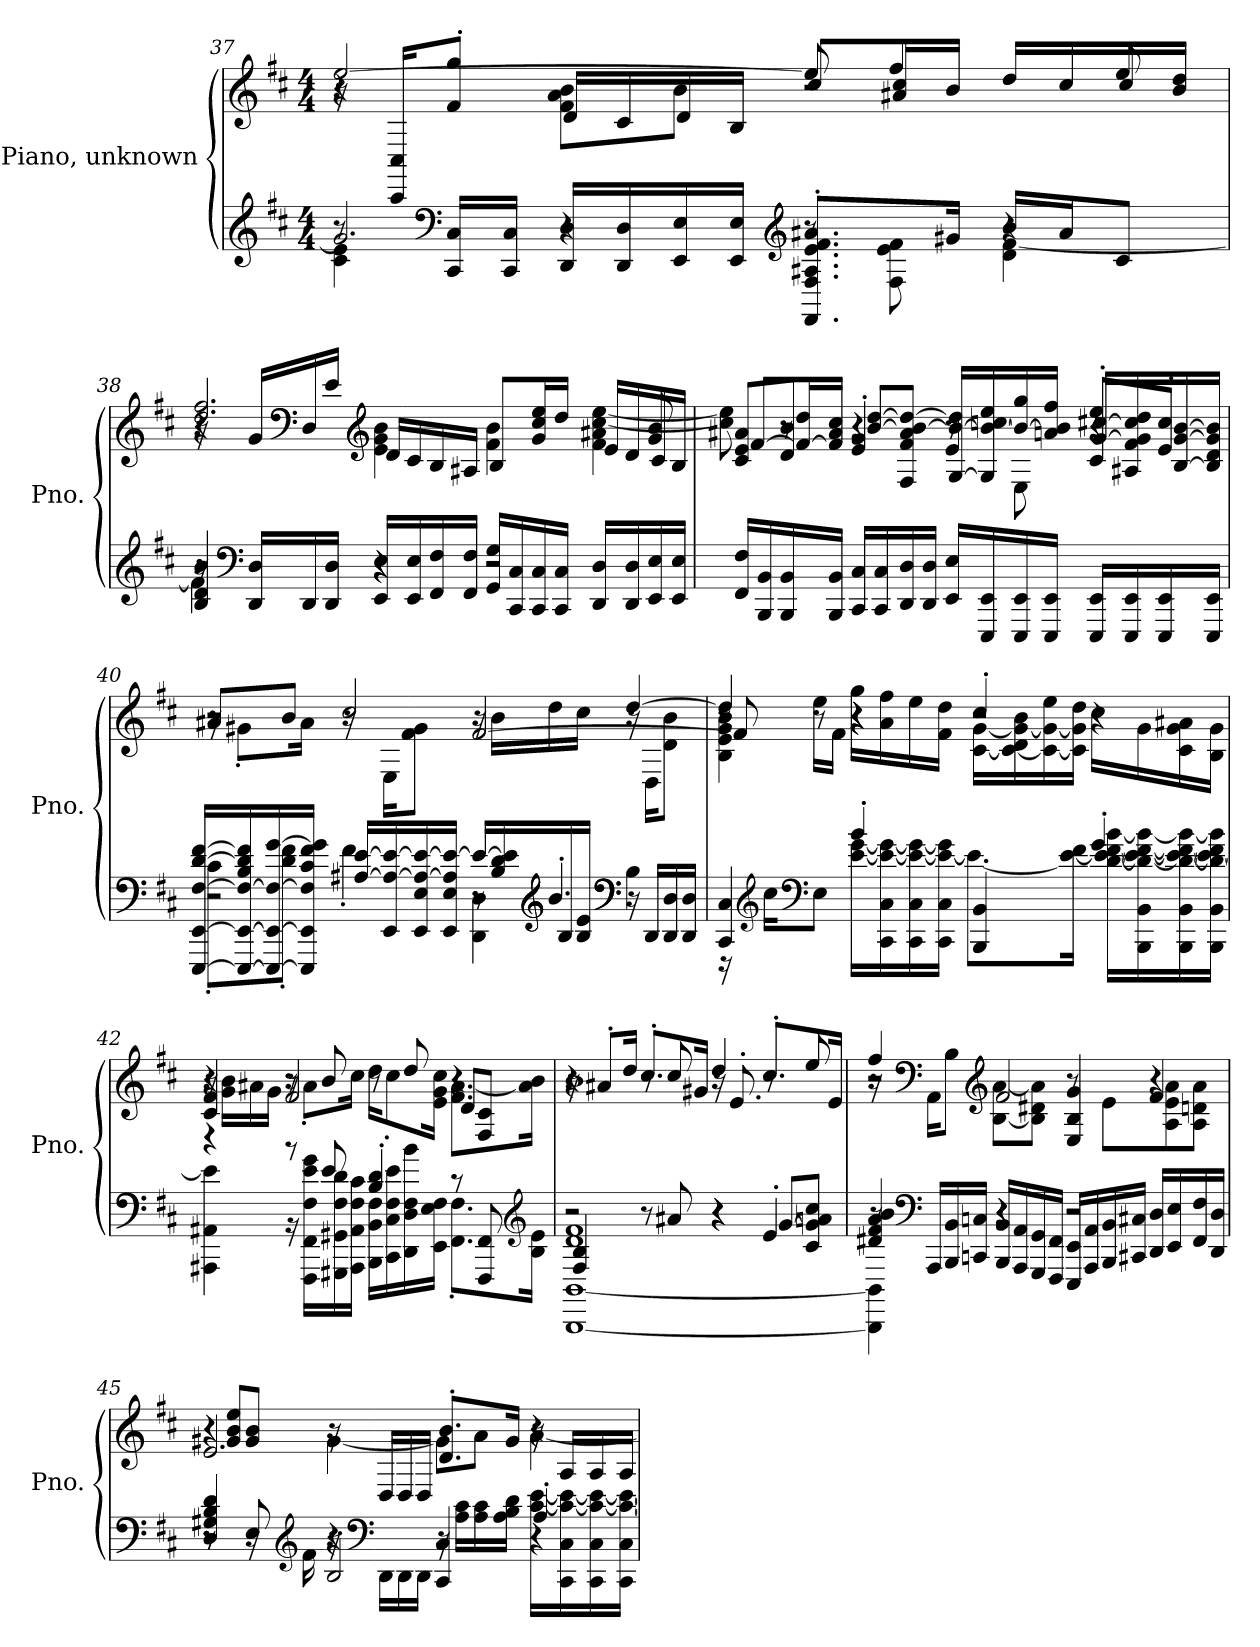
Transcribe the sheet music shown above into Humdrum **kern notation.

**kern	**kern
*part1	*part1
*staff2	*staff1
*I"Piano, unknown	*
*I'Pno.	*
!!LO:LB:g=z
*clefG2	*clefG2
*k[f#c#]	*k[f#c#]
*M4/4	*M4/4
=37	=37
*^	*^
*	*^	*	*^
2.g/]	4c#\ 4e\	8r	[2ee/	4r	16r
.	.	.	.	.	16CC#/ 16C#/KL
*clefF4	*	*	*	*	*
.	.	16CC#/ 16C#/LL	.	.	8f#/' 8gg/'J
.	.	16CC#/ 16C#/JJ	.	.	.
.	4r	16DD/ 16D/LL	.	8f#\ 8a\ 8b\L	16d/LL
.	.	16DD/ 16D/	.	.	16c#/
.	.	16EE/ 16E/	.	8b\J	16d/
.	.	16EE/ 16E/JJ	.	.	16B/JJ
*clefG2	*	*	*	*	*
.	8r	8.FF#/' 8.F#/' 8.A#X/' 8.e/' 8.f#/' 8.a#X/'L	8ee/]	2r	8cc#/L
.	8F#\ 8e\ 8f#\	.	4ff#/	.	16a#X/ 16cc#/L
.	.	16g#X/Jk	.	.	16b/JJ
4r	4d\ [4f#\	16b/LL	.	.	16dd/LL
.	.	16a#/J	.	.	16cc#/
.	.	8c#/J	8ee/	.	16cc#/
.	.	.	.	.	16b/ 16dd/JJ
!!LO:PB:g=z	!!	!!
=38	=38	=38	=38	=38	=38
4B/ 4d/ 4b/	4f#\]	16r	2.dd/ 2.ff#/	4r	16r
*clefF4	*	*	*	*	*
.	.	16DD/ 16D/LL	.	.	16g/LL
*	*	*	*clefF4	*	*
.	.	16DD/	.	.	16D/
.	.	16DD/ 16D/JJ	.	.	16e/JJ
*	*	*	*clefG2	*	*
4r	4r	16EE/ 16E/LL	.	4e\ 4g\ 4b\	16d/LL
.	.	16EE/ 16E/	.	.	16c#/
.	.	16FF#/ 16F#/	.	.	16B/
.	.	16FF#/ 16F#/JJ	.	.	16A#X/JJ
2r	2r	16GG/ 16G/LL	.	4f#\ 4b\	8B/L
.	.	16CC#/ 16C#/	.	.	.
.	.	16CC#/ 16C#/	.	.	16g/ 16cc#/ 16ee/L
.	.	16CC#/ 16C#/JJ	.	.	16dd/JJ
.	.	16DD/ 16D/LL	8r	4f#\ 4a#X\ [4cc#\ [4ee\	16e/LL
.	.	16DD/ 16D/	.	.	16d/
.	.	16EE/ 16E/	8g/ 8b/	.	16c#/
.	.	16EE/ 16E/JJ	.	.	16B/JJ
*v	*v	*v	*	*	*
!!LO:LB:g=z	!!	!!
=39	=39	=39	=39
16FF#/ 16F#/LL	8c#/ 8e/ 8a#X/L	8cc#\] 8ee\]	[8f#/L
16BBB/ 16BB/	.	.	.
16BBB/ 16BB/	8d/ 8b/J	8r	16f#/_ 16dd/L
16BBB/ 16BB/JJ	.	.	16f#/] 16a#/ 16cc#/JJ
16CC#/ 16C#/LL	4e/' 4g/'	4r	[8b/ [8dd/L
16CC#/ 16C#/	.	.	.
16DD/ 16D/	.	.	8F#/ 8f#/ 8a#/ 8b/_ 8dd/_J
16DD/ 16D/JJ	.	.	.
16EE/ 16E/LL	4e/	8r	[16G/ 16b/_ 16dd/]LL
16EEE/ 16EE/	.	.	16G/] 16b/_ 16ccn/ 16ee/
16EEE/ 16EE/	.	8E\	16b/_ 16gg/
16EEE/ 16EE/JJ	.	.	16an/ 16b/] 16ff#/JJ
16EEE/ 16EE/LL	8c#/' 8ee/'L	4r	[16g/ [16cc#X/LL
16EEE/ 16EE/	.	.	16A#X/ 16f#/ 16g/] 16cc#/] 16dd/
16EEE/ 16EE/	8e/' 8cc#/'J	.	[16B/ [16g/ [16b/
16EEE/ 16EE/JJ	.	.	16B/] 16d/ 16g/] 16b/]JJ
!!LO:LB:g=z	!!	!!
=40	=40	=40	=40
*^	*	*	*
*	*^	*	*	*
2r	8c#'\L	[16EEE/ [16EE/ [16F#/ [16d/ [16f#/LL	8a#X/L	16r	2r
.	.	16EEE/_ 16EE/_ 16F#/_ 16B/ 16d/] 16f#/]	.	8g#X'\L	.
.	8d\' 8f#\'J	16EEE/_ 16EE/_ 16F#/_ [16g/	8b/J	.	.
.	.	16EEE/] 16EE/] 16F#/] 16c#/ 16f#/ 16g/]JJ	.	16a#\Jk	.
.	4f#'\	[16A#X/ [16e/LL	2cc#/	16r	.
.	.	16EE/ 16A#/_ 16e/_	.	16E\KL	.
.	.	16EE/ 16E/ 16A#/_ 16e/_	.	8f#\ 8g#\J	.
.	.	16EE/ 16E/ 16A#/] 16e/_JJ	.	.	.
8r	4DD\ 4D\	16e/LL_	.	16r	[2f#/
.	.	16B/ 16d/ 16e/]	.	16b\LL	.
*clefG2	*	*	*	*	*
4.b'/	.	16B/	.	16dd\	.
.	.	16B/ 16e/JJ	.	16cc#\JJ	.
*clefF4	*	*	*	*	*
.	4B\	16r	[4dd/	16r	.
.	.	16DD/LL	.	16D\KL	.
.	.	16DD/ 16D/	.	8d\ 8b\J	.
.	.	16DD/ 16D/JJ	.	.	.
*	*v	*v	*	*	*
!!LO:LB:g=z
=41	=41	=41	=41	=41
*	*	*	*	*^
4CC#/ 4C#/	16r	4dd/]	8r	8f#/]	4B\ 4e\ 4g\ 4b\
*clefG2	*	*	*	*	*
.	16cc#\KL	.	.	.	.
*clefF4	*	*	*	*	*
.	8E\J	.	16ee\LL	8r	.
.	.	.	16f#\JJ	.	.
4b'/	[16e\ [16g\LL	4r	16gg\LL	4r	4r
.	16CC#\ 16C#\ 16e\_ 16g\_	.	16a\ 16ff#\	.	.
.	16CC#\ 16C#\ 16e\_ 16g\_	.	16ee\	.	.
.	16CC#\ 16C#\ 16e\_ 16g\]JJ	.	16f#\ 16dd\JJ	.	.
4BBB/ 4BB/	8.e\L_	4cc#'/	[16c#\ [16g\LL	2r	2r
.	.	.	16c#\_ 16d\ 16g\_ 16b\	.	.
.	.	.	16c#\_ 16g\_ 16ee\	.	.
.	16e\_ 16f#\Jk	.	16c#\] 16g\] 16dd\JJ	.	.
4g'/	[16d\ 16e\_ [16f#\ [16b\LL	4r	16cc#\LL	.	.
.	16BBB\ 16BB\ 16d\_ 16e\_ 16f#\_ 16b\_	.	16g\	.	.
.	16BBB\ 16BB\ 16d\_ 16e\_ 16f#\_ 16b\_	.	16c#\ 16g\ 16a#X\	.	.
.	16BBB\ 16BB\ 16d\] 16e\_ 16f#\] 16b\]JJ	.	16B\ 16g\JJ	.	.
*	*	*	*	*v	*v
!!LO:LB:g=z
=42	=42	=42	=42	=42
4r	4AAA#X\ 4AA#X\ 4e\]	4r	16r	4c#/ 4f#/
.	.	.	16g\ 16b\LL	.
.	.	.	16a#X\	.
.	.	.	16g\JJ	.
8r	16r	8r	16r	2f#/
.	16FFF#\ 16FF#\ 16F#\ 16e\ 16g\LL	.	8a#'\L	.
8e/	16GGG#X\ 16GG#X\ 16F#\ 16d\	8b/	.	.
.	16AAA#\ 16AA#\ 16F#\ 16c#\JJ	.	16cc#\Jk	.
4B/' 4d/'	16BBB\ 16BB\ 16F#\LL	8r	16dd\KL	.
.	16CC#\ 16C#\ 16F#\ 16e\	.	8cc#'\	.
.	16DD\ 16D\ 16F#\ 16b\	8dd/	.	.
.	16EE\ 16E\ 16F#\JJ	.	16e\ 16g\ 16cc#\Jk	.
8r	8.FF#\' 8.F#\'L	4r	8.f#\ [8.a#\L	8d/L
8FFF#/ 8FF#/	.	.	.	8F#/ 8c#/J
*clefG2	*	*	*	*
.	16B\ 16e\Jk	.	16a#\] 16b\Jk	.
=43	=43	=43	=43	=43
*	*^	*	*	*
2r	[1BBB [1BB 1d 1f#	4F#/ 4B/	4r	1b	16r
.	.	.	.	.	8a#X'/L
.	.	.	.	.	16dd/Jk
.	.	8r	8r	.	8.cc#'/L
.	.	8a#X/	8cc#/	.	.
.	.	.	.	.	16g#X/Jk
4r	.	4r	4dd/	.	16r
.	.	.	.	.	8.e'/
4e'/	.	[8g/L	8r	.	8.cc#'/L
.	.	8c#/ 8g/] 8an/ 8cc#/J	8ee/	.	.
.	.	.	.	.	16e/Jk
!!LO:LB:g=z	!!	!!
=44	=44	=44	=44	=44	=44
4d#X/ 4f#/ 4a/ 4b/	4BBB\] 4BB\]	16r	4ff#/	16r	2r
*clefF4	*	*	*clefF4	*	*
.	.	16AAA/LL	.	16AA\KL	.
.	.	16BBB/ 16BB/	.	8B\J	.
.	.	16CCn/ 16Cn/JJ	.	.	.
*	*	*	*clefG2	*	*
4r	4r	16BBB/ 16BB/LL	2f#/	[8B\ [8a\L	.
.	.	16AAA/ 16AA/	.	.	.
.	.	16GGG/ 16GG/	.	8B\] 8d#X\ 8a\]J	.
.	.	16FFF#/ 16FF#/JJ	.	.	.
2r	2r	16EEE/ 16EE/LL	.	8r	4E/ 4B/ 4g/
.	.	16AAA/ 16AA/	.	.	.
.	.	16BBB/ 16BB/	.	8e\L	.
.	.	16CC#X/ 16C#X/JJ	.	.	.
.	.	16DD/ 16D/LL	4f#/	8A\ 8e\ 8a\	4r
.	.	16EE/ 16E/	.	.	.
.	.	16FF#/ 16F#/	.	8A\ 8dn\ 8a\J	.
.	.	16DD/ 16D/JJ	.	.	.
!!LO:PB:g=z	!!	!!
=45	=45	=45	=45	=45	=45
8r	8r	4D/ 4G#X/ 4B/ 4d/	2.e/	4r	8g#X/ 8b/ 8ee/L
8E/	16r	.	.	.	8g#/ 8b/J
*clefG2	*	*	*	*	*
.	16f#\	.	.	.	.
4r	16r	2B'/	.	[4g#\	16r
*clefF4	*	*	*	*	*
.	16DD\LL	.	.	.	16D/LL
.	16DD\	.	.	.	16D/
.	16DD\JJ	.	.	.	16D/JJ
4CC#/ 4C#/	16r	.	.	8g#\L]	8.d/' 8.b/'L
.	16A\ 16c#\LL	.	.	.	.
.	16A\ 16c#\	.	.	8a\J	.
.	16A\ 16B\ 16d\JJ	.	.	.	16g#/Jk
4r	[16c#\ [16e\LL	4A'/	4r	[4a\	16r
.	16CC#\ 16C#\ 16c#\_ 16e\_	.	.	.	16A/LL
.	16CC#\ 16C#\ 16c#\_ 16e\_	.	.	.	16A/
.	16CC#\ 16C#\ 16c#\_ 16e\_JJ	.	.	.	16A/JJ
*v	*v	*v	*	*	*
*	*v	*v	*v
=	=
*-	*-
